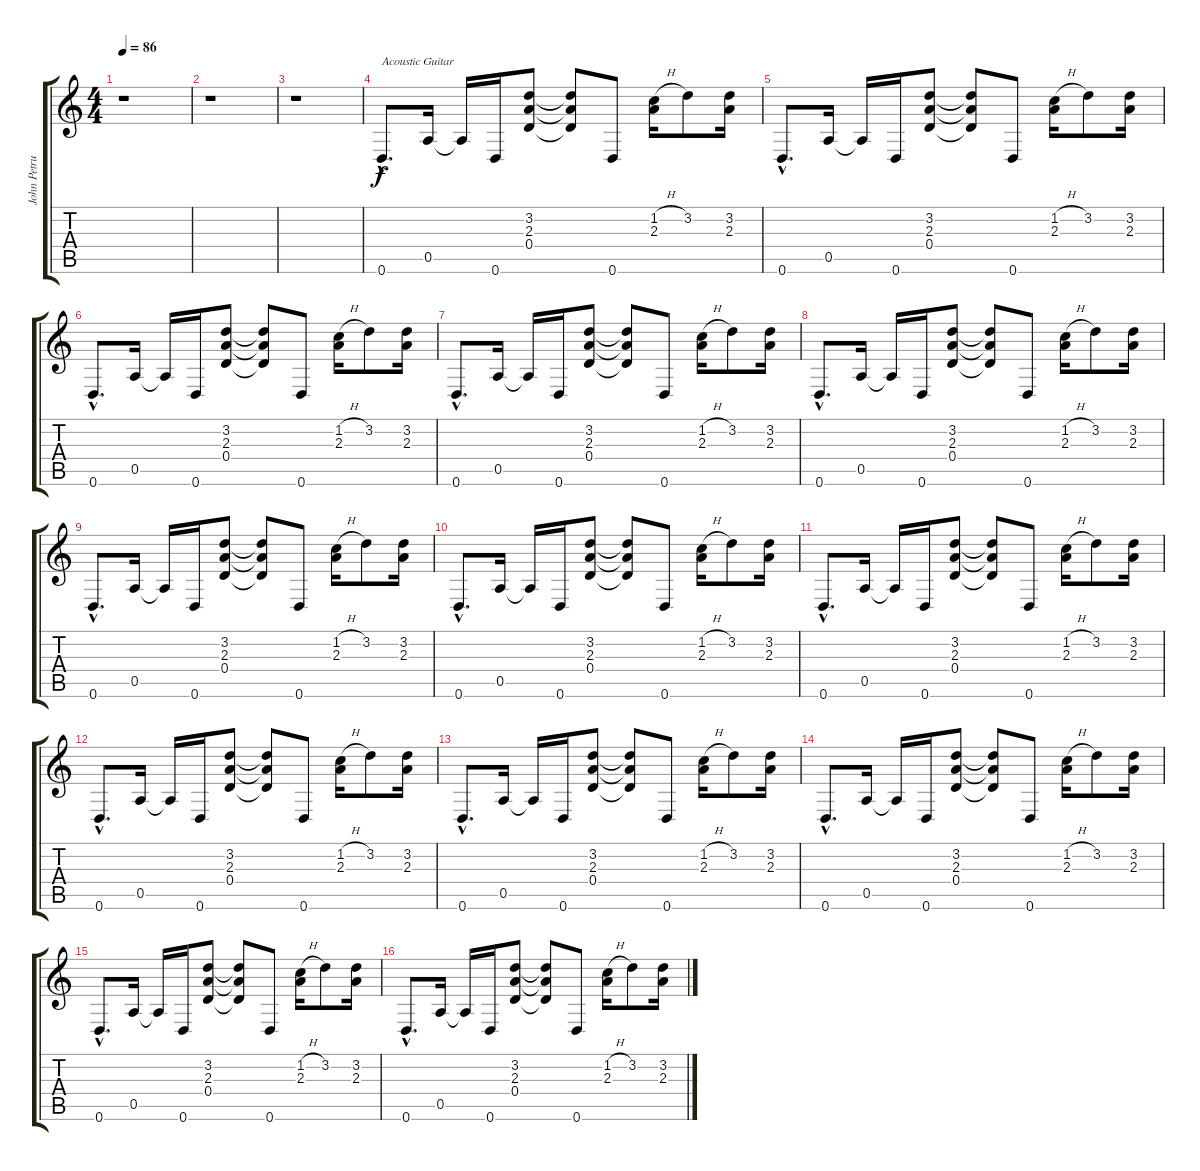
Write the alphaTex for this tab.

\track ("John Petrucci - 6 String Guitar Dropped" "John Petru") {instrument acousticguitarsteel}
\staff {score tabs}
\tuning (E4 B3 G3 D3 A2 D2) {hide}
\ts (4 4)
\tempo 86
\clef g2
\ks c
r.1{dy f} |
r.1 |
r.1 |
0.6{hac}.8{d txt "Acoustic Guitar" instrument acousticguitarsteel} 0.5.16 0.5{t}.16 0.6.16 (3.2 2.3 0.4).8 (3.2{t} 2.3{t} 0.4{t}).8 0.6.8 (1.2{h} 2.3).16 3.2.8 (3.2 2.3).16 |
0.6{hac}.8{d} 0.5.16 0.5{t}.16 0.6.16 (3.2 2.3 0.4).8 (3.2{t} 2.3{t} 0.4{t}).8 0.6.8 (1.2{h} 2.3).16 3.2.8 (3.2 2.3).16 |
0.6{hac}.8{d} 0.5.16 0.5{t}.16 0.6.16 (3.2 2.3 0.4).8 (3.2{t} 2.3{t} 0.4{t}).8 0.6.8 (1.2{h} 2.3).16 3.2.8 (3.2 2.3).16 |
0.6{hac}.8{d} 0.5.16 0.5{t}.16 0.6.16 (3.2 2.3 0.4).8 (3.2{t} 2.3{t} 0.4{t}).8 0.6.8 (1.2{h} 2.3).16 3.2.8 (3.2 2.3).16 |
0.6{hac}.8{d} 0.5.16 0.5{t}.16 0.6.16 (3.2 2.3 0.4).8 (3.2{t} 2.3{t} 0.4{t}).8 0.6.8 (1.2{h} 2.3).16 3.2.8 (3.2 2.3).16 |
0.6{hac}.8{d} 0.5.16 0.5{t}.16 0.6.16 (3.2 2.3 0.4).8 (3.2{t} 2.3{t} 0.4{t}).8 0.6.8 (1.2{h} 2.3).16 3.2.8 (3.2 2.3).16 |
0.6{hac}.8{d} 0.5.16 0.5{t}.16 0.6.16 (3.2 2.3 0.4).8 (3.2{t} 2.3{t} 0.4{t}).8 0.6.8 (1.2{h} 2.3).16 3.2.8 (3.2 2.3).16 |
0.6{hac}.8{d} 0.5.16 0.5{t}.16 0.6.16 (3.2 2.3 0.4).8 (3.2{t} 2.3{t} 0.4{t}).8 0.6.8 (1.2{h} 2.3).16 3.2.8 (3.2 2.3).16 |
0.6{hac}.8{d} 0.5.16 0.5{t}.16 0.6.16 (3.2 2.3 0.4).8 (3.2{t} 2.3{t} 0.4{t}).8 0.6.8 (1.2{h} 2.3).16 3.2.8 (3.2 2.3).16 |
0.6{hac}.8{d} 0.5.16 0.5{t}.16 0.6.16 (3.2 2.3 0.4).8 (3.2{t} 2.3{t} 0.4{t}).8 0.6.8 (1.2{h} 2.3).16 3.2.8 (3.2 2.3).16 |
0.6{hac}.8{d} 0.5.16 0.5{t}.16 0.6.16 (3.2 2.3 0.4).8 (3.2{t} 2.3{t} 0.4{t}).8 0.6.8 (1.2{h} 2.3).16 3.2.8 (3.2 2.3).16 |
0.6{hac}.8{d} 0.5.16 0.5{t}.16 0.6.16 (3.2 2.3 0.4).8 (3.2{t} 2.3{t} 0.4{t}).8 0.6.8 (1.2{h} 2.3).16 3.2.8 (3.2 2.3).16 |
0.6{hac}.8{d} 0.5.16 0.5{t}.16 0.6.16 (3.2 2.3 0.4).8 (3.2{t} 2.3{t} 0.4{t}).8 0.6.8 (1.2{h} 2.3).16 3.2.8 (3.2 2.3).16
